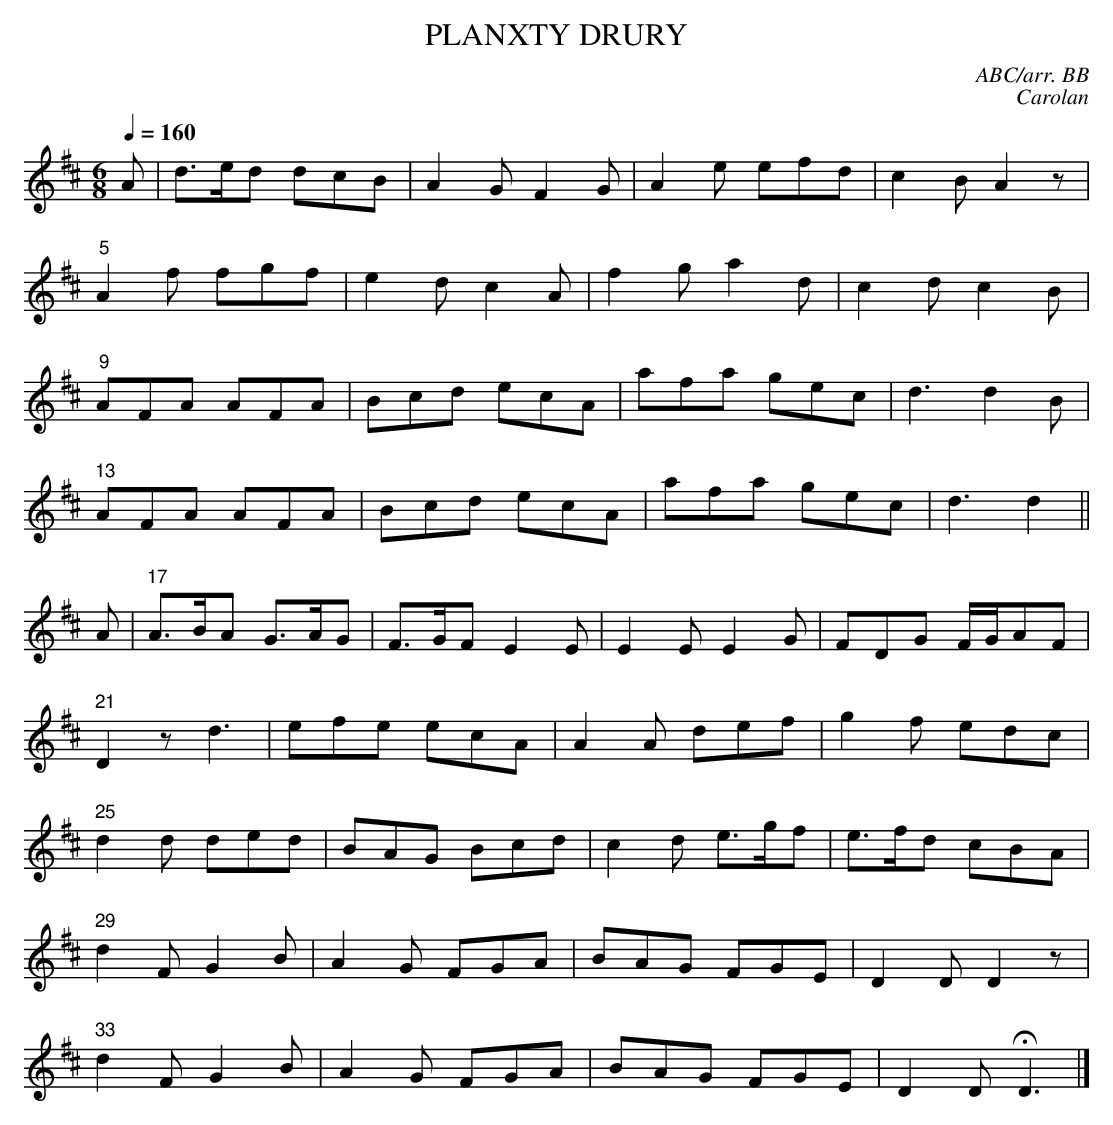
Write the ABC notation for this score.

X:1
T:PLANXTY DRURY
C:ABC/arr. BB
C:Carolan
it certainly lends itself to jig treatment, so I'll put dance tune
values in the Q and R field. I don't think The Bard would object!
L:1/8
M:6/8
Q:1/4=160
K:D
A|d>ed dcB|A2G F2G|A2e efd|c2B A2z|
"5"A2f fgf|e2d c2A|f2g a2d|c2d c2B|
"9"AFA AFA|Bcd ecA|afa gec|d3 d2B|
"13"AFA AFA|Bcd ecA|afa gec|d3 d2 ||
A|"17"A>BA G>AG|F>GF E2E|E2E E2G|FDG F/G/AF|
"21"D2z d3|efe ecA|A2A def|g2f edc|
"25"d2d ded|BAG Bcd|c2d e>gf|e>fd cBA|
"29"d2F G2B|A2G FGA|BAG FGE|D2D D2z|
"33"d2F G2B|A2G FGA|BAG FGE|D2D HD3 |]
